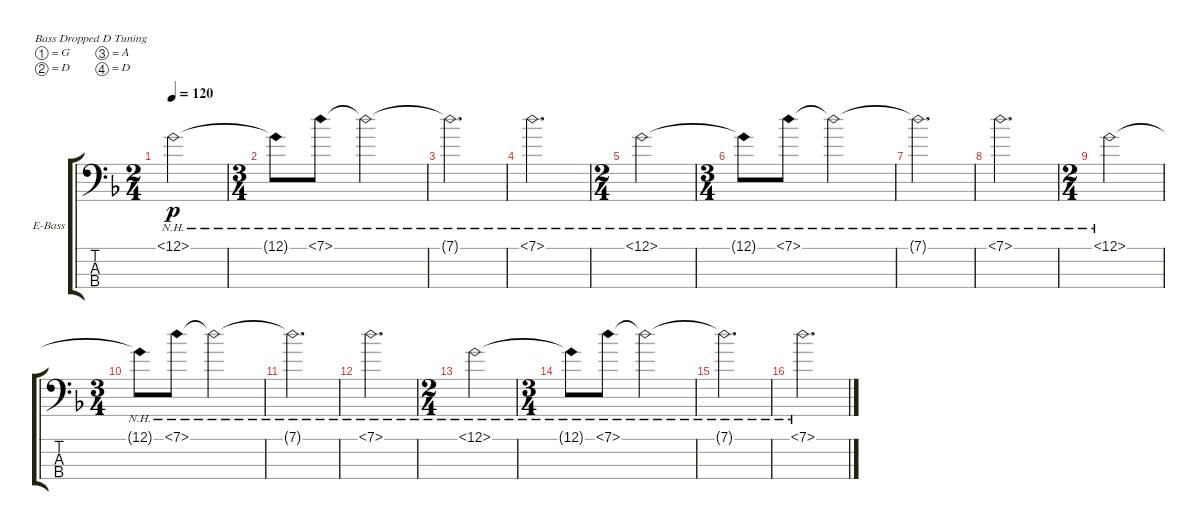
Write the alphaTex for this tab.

\defaultSystemsLayout 4
\bracketExtendMode groupsimilarinstruments
\firstSystemTrackNameOrientation horizontal
\otherSystemsTrackNameOrientation horizontal
\track ("Electric Bass" "E-Bass") {instrument electricbassfinger}
\staff {score tabs}
\tuning (G2 D2 A1 D1)
\ts (2 4)
\tempo 120
\clef f4
\ks f
12.1{nh}.2{dy p} |
\ts (3 4)
12.1{nh t}.8 7.1{nh}.8 7.1{nh t}.2 |
7.1{nh t}.2{d} |
7.1{nh}.2{d} |
\ts (2 4)
12.1{nh}.2 |
\ts (3 4)
12.1{nh t}.8 7.1{nh}.8 7.1{nh t}.2 |
7.1{nh t}.2{d} |
7.1{nh}.2{d} |
\ts (2 4)
12.1{nh}.2 |
\ts (3 4)
12.1{nh t}.8 7.1{nh}.8 7.1{nh t}.2 |
7.1{nh t}.2{d} |
7.1{nh}.2{d} |
\ts (2 4)
12.1{nh}.2 |
\ts (3 4)
12.1{nh t}.8 7.1{nh}.8 7.1{nh t}.2 |
7.1{nh t}.2{d} |
7.1{nh}.2{d}
